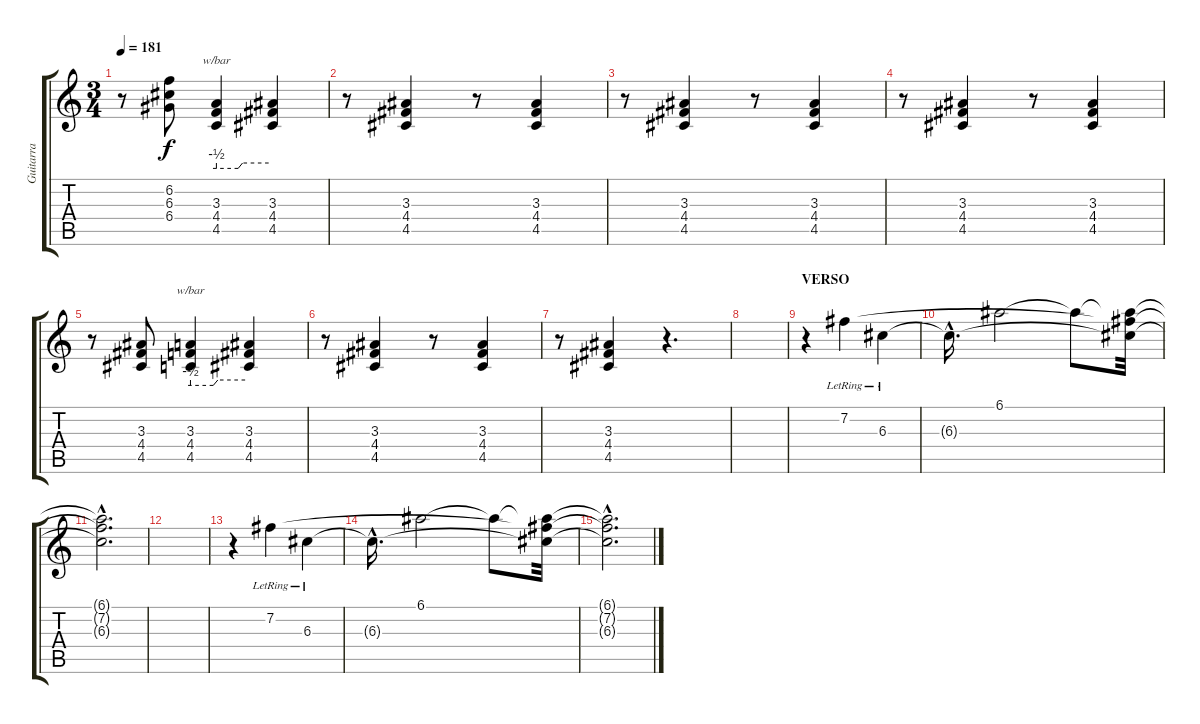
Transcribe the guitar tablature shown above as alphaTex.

\track ("Guitarra" "Guitarra") {instrument overdrivenguitar}
\staff {score tabs}
\tuning (E4 B3 G3 D3 A2 E2) {hide}
\ts (3 4)
\tempo 181
\clef g2
\ks c
r.8{dy f} (6.2 6.3 6.4).8 (3.3 4.4 4.5).4{tbe (custom default 0 -2 25 -2 30 0 60 0)} (3.3 4.4 4.5).4 |
r.8 (3.3 4.4 4.5).4 r.8 (3.3 4.4 4.5).4 |
r.8 (3.3 4.4 4.5).4 r.8 (3.3 4.4 4.5).4 |
r.8 (3.3 4.4 4.5).4 r.8 (3.3 4.4 4.5).4 |
r.8 (3.3 4.4 4.5).8 (3.3 4.4 4.5).4{tbe (custom default 0 -2 25 -2 30 0 60 0)} (3.3 4.4 4.5).4 |
r.8 (3.3 4.4 4.5).4 r.8 (3.3 4.4 4.5).4 |
r.8 (3.3 4.4 4.5).4 r.4{d} |
|
\section ("" "VERSO")
r.4 7.2{lr}.4 6.3{lr}.4 |
6.3{hac t}.16{d} 6.1.2 6.1{t}.8 (6.1{t} 7.2{t} 6.3{t}).32 |
(6.1{hac t} 7.2{hac t} 6.3{hac t}).2{d} |
|
r.4 7.2{lr}.4 6.3{lr}.4 |
6.3{hac t}.16{d} 6.1.2 6.1{t}.8 (6.1{t} 7.2{t} 6.3{t}).32 |
(6.1{hac t} 7.2{hac t} 6.3{hac t}).2{d}
